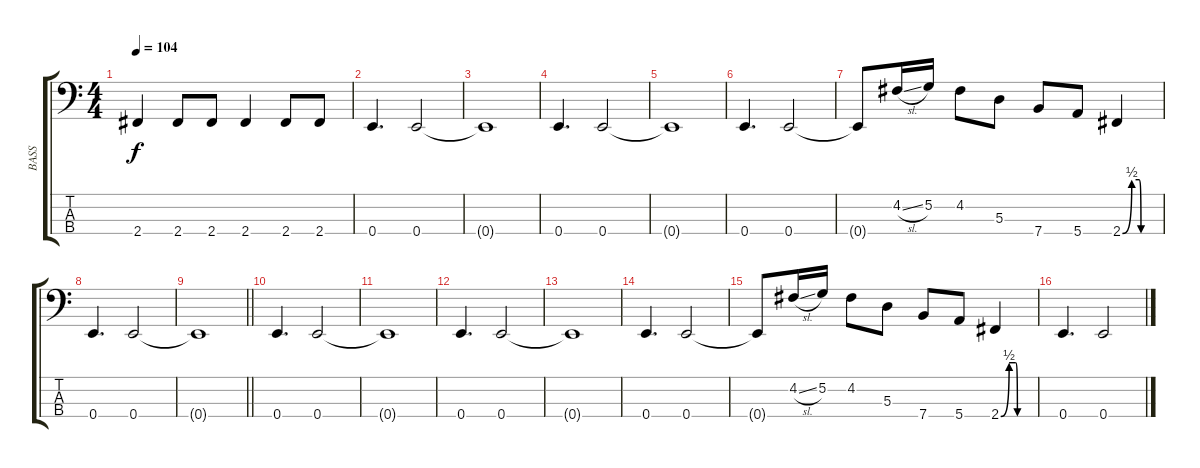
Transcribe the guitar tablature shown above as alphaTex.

\track ("BASS" "BASS") {instrument electricbassfinger}
\staff {score tabs}
\tuning (G2 D2 A1 E1) {hide}
\ts (4 4)
\tempo 104
\clef f4
\ks c
2.4.4{dy f} 2.4.8 2.4.8 2.4.4 2.4.8 2.4.8 |
0.4.4{d} 0.4.2 |
0.4{t}.1 |
0.4.4{d} 0.4.2 |
0.4{t}.1 |
0.4.4{d} 0.4.2 |
0.4{t}.8 4.2{sl}.16{volume 6} 5.2.16 4.2.8 5.3.8 7.4.8 5.4.8 2.4{be (custom 0 0 15 2 27 2 30 0 60 0)}.4 |
0.4.4{d volume 12} 0.4.2 |
\barLineRight lightlight
0.4{t}.1 |
0.4.4{d} 0.4.2 |
0.4{t}.1 |
0.4.4{d} 0.4.2 |
0.4{t}.1 |
0.4.4{d} 0.4.2 |
0.4{t}.8 4.2{sl}.16{volume 6} 5.2.16 4.2.8 5.3.8{txt ""} 7.4.8 5.4.8 2.4{be (custom 0 0 15 2 27 2 30 0 60 0)}.4 |
0.4.4{d} 0.4.2
